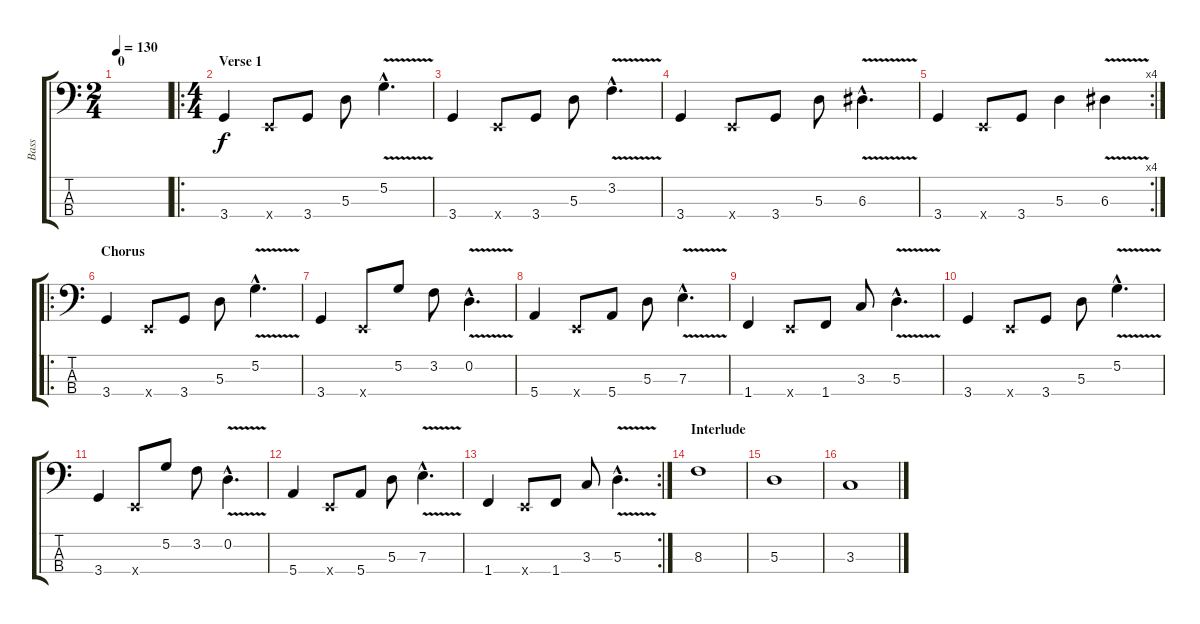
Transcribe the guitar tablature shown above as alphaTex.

\track ("Bass" "Bass") {instrument fretlessbass}
\staff {score tabs}
\tuning (G2 D2 A1 E1) {hide}
\ts (2 4)
\section ("" "0")
\tempo 130
\clef f4
\ks c
|
\ro
\ts (4 4)
\section ("" "Verse 1")
3.4.4 0.4{x}.8 3.4.8 5.3.8 5.2{v hac}.4{d} |
3.4.4 0.4{x}.8 3.4.8 5.3.8 3.2{v hac}.4{d} |
3.4.4 0.4{x}.8 3.4.8 5.3.8 6.3{v hac}.4{d} |
\rc 4
3.4.4 0.4{x}.8 3.4.8 5.3.4 6.3{v}.4 |
\ro
\section ("" "Chorus")
3.4.4 0.4{x}.8 3.4.8 5.3.8 5.2{v hac}.4{d} |
3.4.4 0.4{x}.8 5.2.8 3.2.8 0.2{v hac}.4{d} |
5.4.4 0.4{x}.8 5.4.8 5.3.8 7.3{v hac}.4{d} |
1.4.4 0.4{x}.8 1.4.8 3.3.8 5.3{v hac}.4{d} |
3.4.4 0.4{x}.8 3.4.8 5.3.8 5.2{v hac}.4{d} |
3.4.4 0.4{x}.8 5.2.8 3.2.8 0.2{v hac}.4{d} |
5.4.4 0.4{x}.8 5.4.8 5.3.8 7.3{v hac}.4{d} |
\rc 2
1.4.4 0.4{x}.8 1.4.8 3.3.8 5.3{v hac}.4{d} |
\section ("" "Interlude")
8.3.1 |
5.3.1 |
3.3.1
